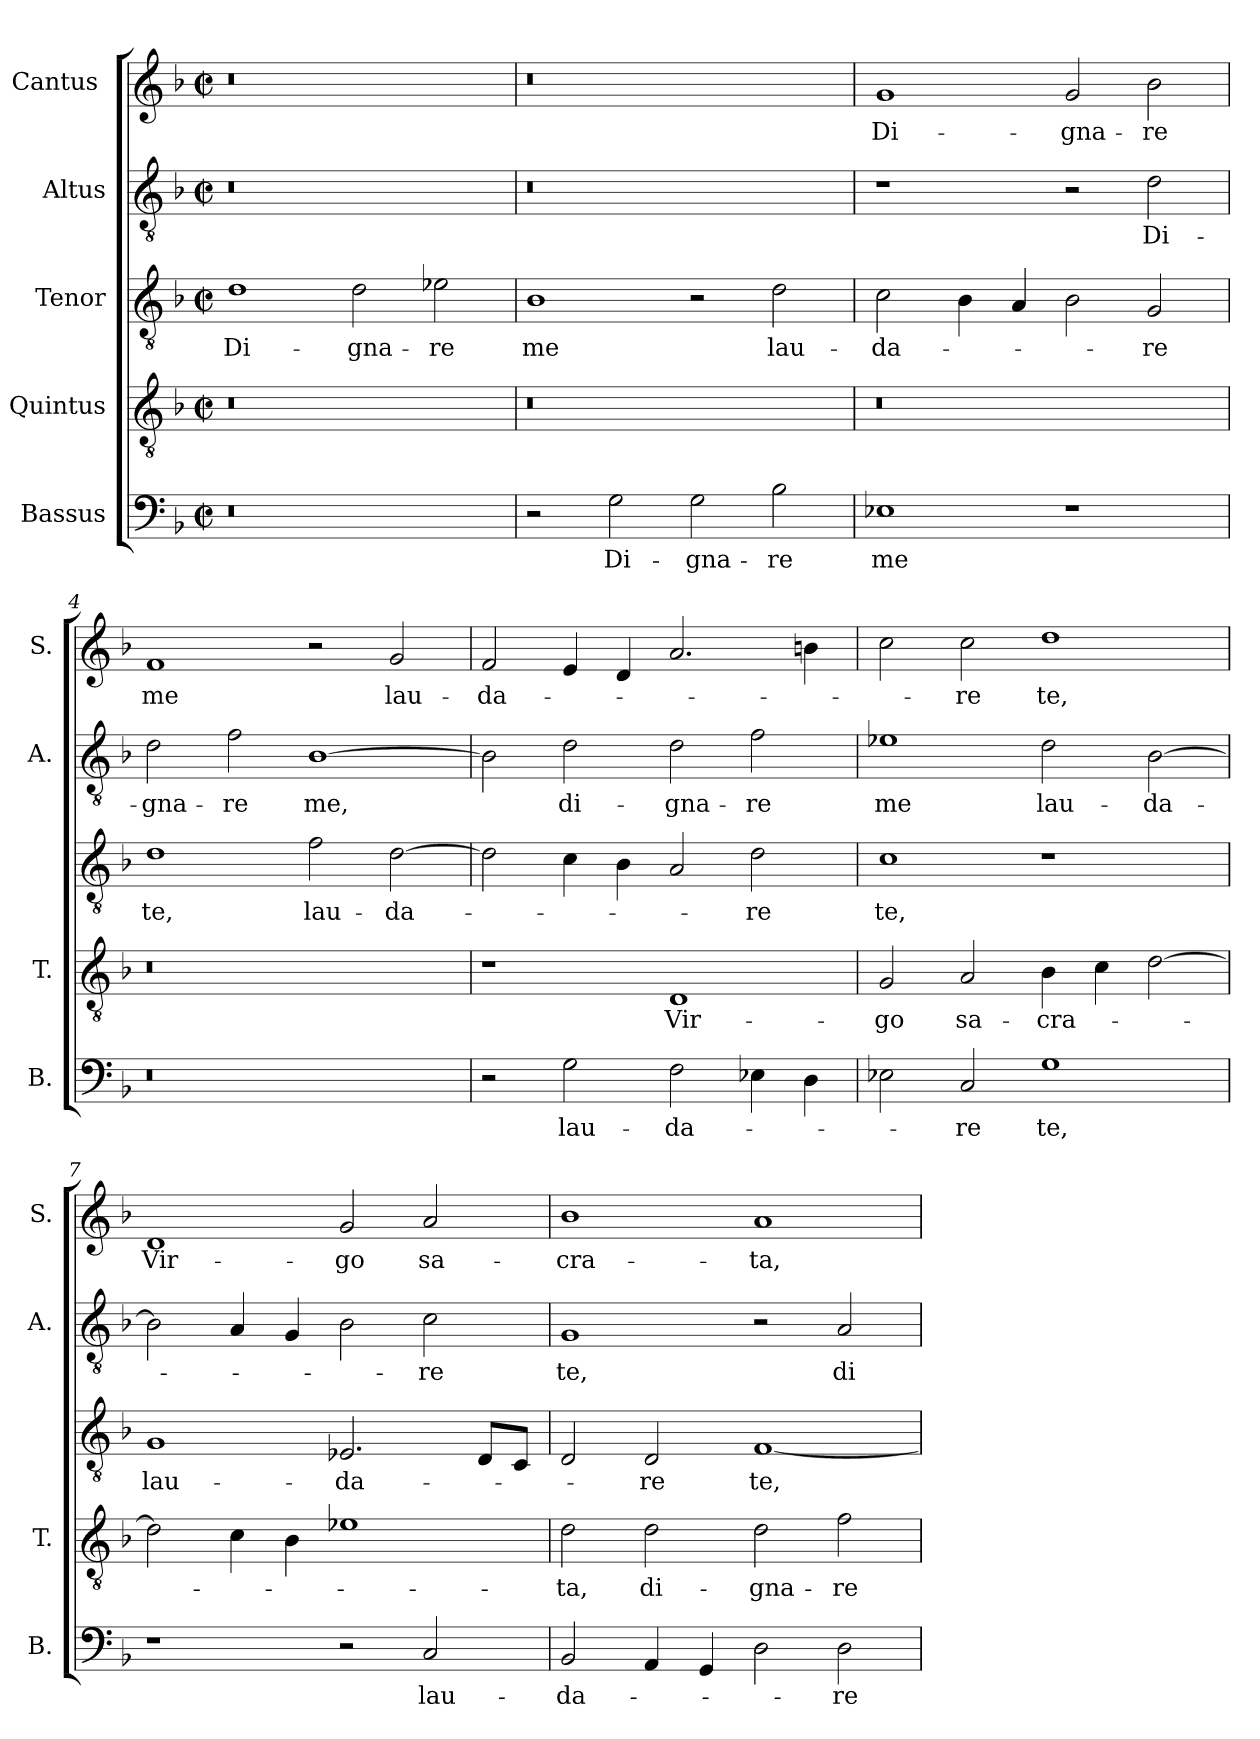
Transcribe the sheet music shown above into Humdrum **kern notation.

**kern	**text	**kern	**text	**kern	**text	**kern	**text	**kern	**text
*part5	*part5	*part4	*part4	*part3	*part3	*part2	*part2	*part1	*part1
*staff5	*staff5	*staff4	*staff4	*staff3	*staff3	*staff2	*staff2	*staff1	*staff1
*I"Bassus	*	*I"Quintus	*	*I"Tenor	*	*I"Altus	*	*I"Cantus 	*
*I'B.	*	*I'T.	*	*	*	*I'A.	*	*I'S.	*
*clefF4	*	*clefGv2	*	*clefGv2	*	*clefGv2	*	*clefG2	*
*k[b-]	*	*k[b-]	*	*k[b-]	*	*k[b-]	*	*k[b-]	*
*F:	*	*F:	*	*F:	*	*F:	*	*F:	*
*M2/2	*	*M2/2	*	*M2/2	*	*M2/2	*	*M2/2	*
*met(c|)	*	*met(c|)	*	*met(c|)	*	*met(c|)	*	*met(c|)	*
=1	=1	=1	=1	=1	=1	=1	=1	=1	=1
!LO:N:vis=0	!	!LO:N:vis=0	!	!	!	!LO:N:vis=0	!	!LO:N:vis=0	!
1r	.	1r	.	1d\	Di-	1r	.	1r	.
1ryy	.	1ryy	.	2d\	-gna-	1ryy	.	1ryy	.
.	.	.	.	2e-X\	-re	.	.	.	.
=2	=2	=2	=2	=2	=2	=2	=2	=2	=2
!	!	!LO:N:vis=0	!	!	!	!LO:N:vis=0	!	!LO:N:vis=0	!
2r	.	1r	.	1B-\	me	1r	.	1r	.
2G\	Di-	.	.	.	.	.	.	.	.
2G\	-gna-	1ryy	.	2r	.	1ryy	.	1ryy	.
2B-\	-re	.	.	2d\	lau-	.	.	.	.
=3	=3	=3	=3	=3	=3	=3	=3	=3	=3
!	!	!LO:N:vis=0	!	!	!	!	!	!	!
1E-X\	me	1r	.	2c\	-da-	1r	.	1g/	Di-
.	.	.	.	4B-\	.	.	.	.	.
.	.	.	.	4A/	.	.	.	.	.
1r	.	1ryy	.	2B-\	.	2r	.	2g/	-gna-
.	.	.	.	2G/	-re	2d\	Di-	2b-\	-re
=4	=4	=4	=4	=4	=4	=4	=4	=4	=4
!LO:N:vis=0	!	!LO:N:vis=0	!	!	!	!	!	!	!
1r	.	1r	.	1d\	te,	2d\	-gna-	1f/	me
.	.	.	.	.	.	2f\	-re	.	.
1ryy	.	1ryy	.	2f\	lau-	[1B-\	me,	2r	.
.	.	.	.	[2d\	-da-	.	.	2g/	lau-
=5	=5	=5	=5	=5	=5	=5	=5	=5	=5
2r	.	1r	.	2d\]	.	2B-\]	.	2f/	-da-
2G\	lau-	.	.	4c\	.	2d\	di-	4e/	.
.	.	.	.	4B-\	.	.	.	4d/	.
2F\	-da-	1D/	Vir-	2A/	.	2d\	-gna-	2.a/	.
4E-X\	.	.	.	2d\	-re	2f\	-re	.	.
4D\	.	.	.	.	.	.	.	4bn\	.
=6	=6	=6	=6	=6	=6	=6	=6	=6	=6
2E-X\	.	2G/	-go	1c\	te,	1e-X\	me	2cc\	.
2C/	-re	2A/	sa-	.	.	.	.	2cc\	-re
1G\	te,	4B-\	-cra-	1r	.	2d\	lau-	1dd\	te,
.	.	4c\	.	.	.	.	.	.	.
.	.	[2d\	.	.	.	[2B-\	-da-	.	.
=7	=7	=7	=7	=7	=7	=7	=7	=7	=7
1r	.	2d\]	.	1G/	lau-	2B-\]	.	1d/	Vir-
.	.	4c\	.	.	.	4A/	.	.	.
.	.	4B-\	.	.	.	4G/	.	.	.
2r	.	1e-X\	.	2.E-X/	-da-	2B-\	.	2g/	-go
2C/	lau-	.	.	.	.	2c\	-re	2a/	sa-
.	.	.	.	8D/L	.	.	.	.	.
.	.	.	.	8C/J	.	.	.	.	.
=8	=8	=8	=8	=8	=8	=8	=8	=8	=8
2BB-/	-da-	2d\	-ta,	2D/	.	1G/	te,	1b-\	-cra-
4AA/	.	2d\	di-	2D/	-re	.	.	.	.
4GG/	.	.	.	.	.	.	.	.	.
2D\	.	2d\	-gna-	[1F/	te,	2r	.	1a/	-ta,
2D\	-re	2f\	-re	.	.	2A/	di-	.	.
=	=	=	=	=	=	=	=	=	=
*-	*-	*-	*-	*-	*-	*-	*-	*-	*-
